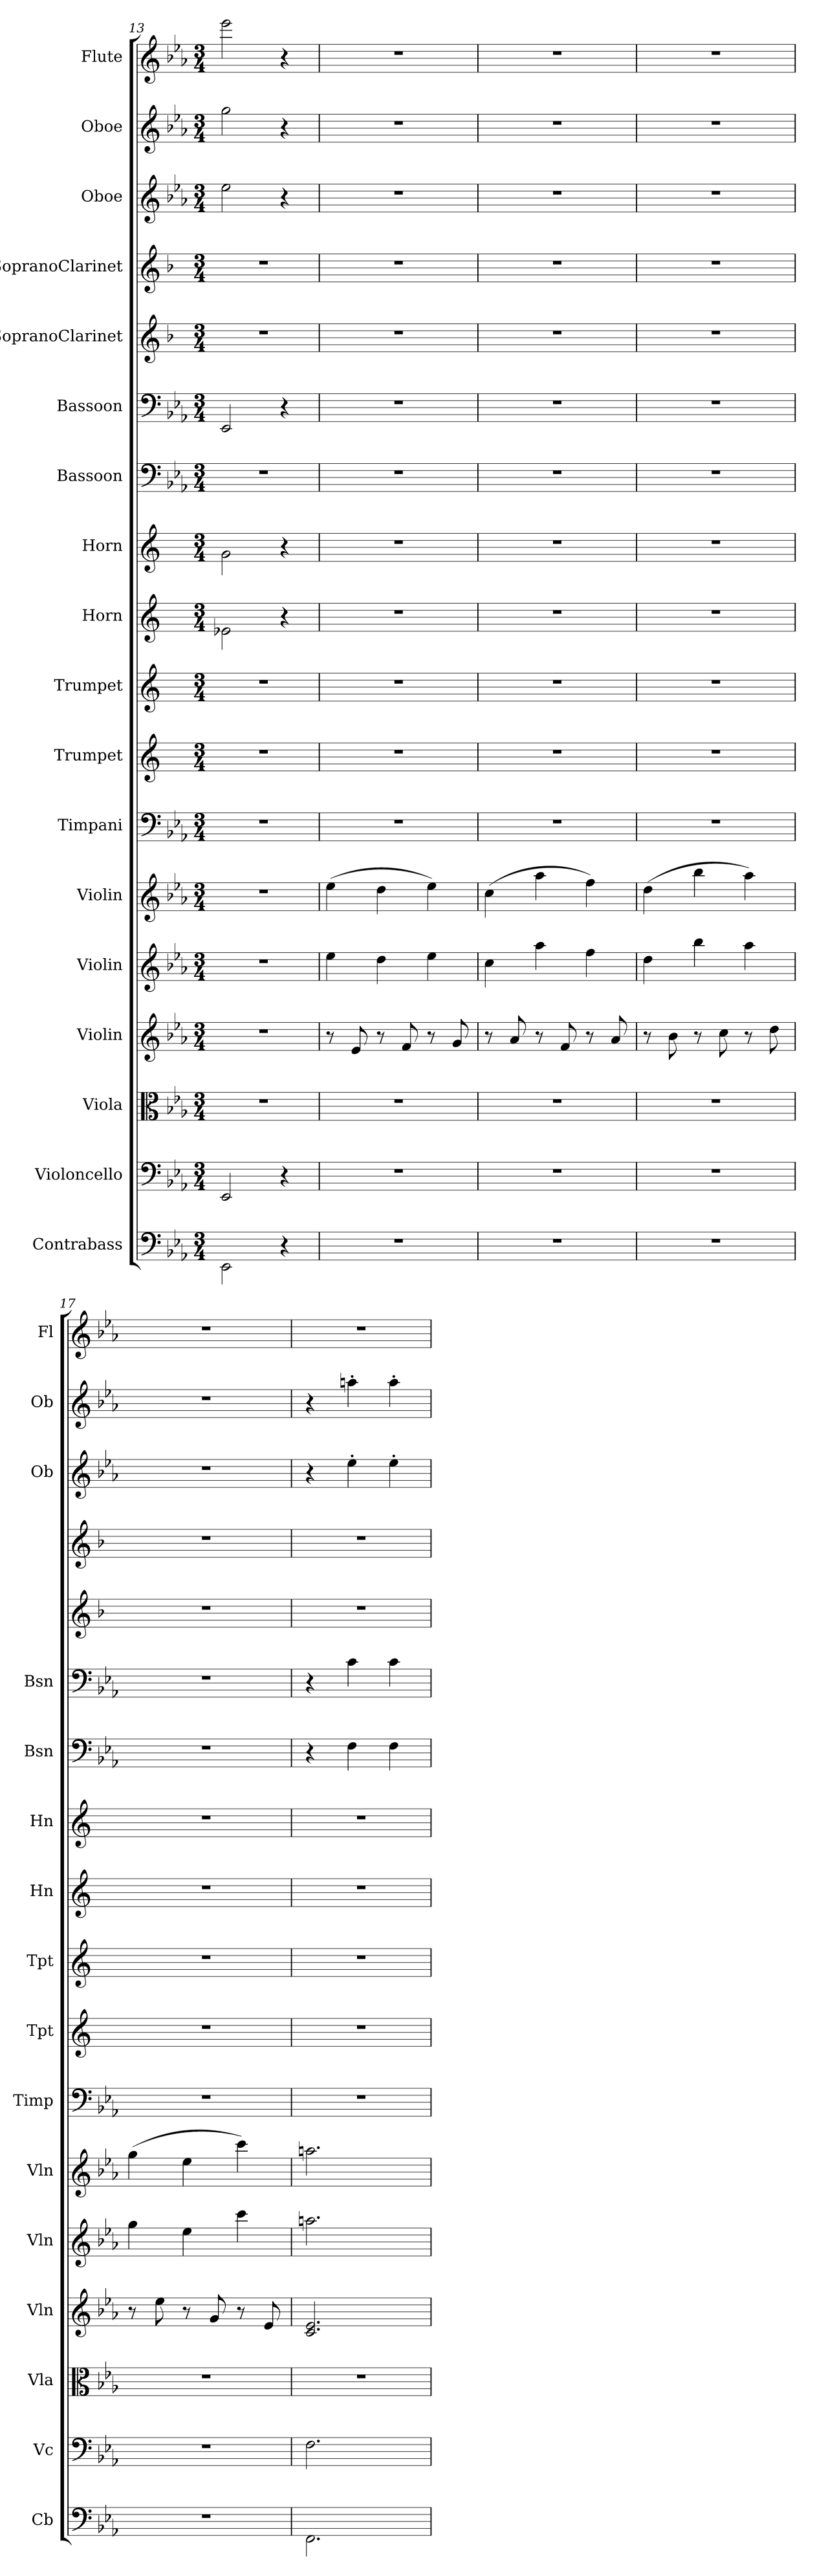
**kern	**kern	**kern	**kern	**kern	**kern	**kern	**kern	**kern	**kern	**kern	**kern	**kern	**kern	**kern	**kern	**kern	**kern
*part18	*part17	*part16	*part15	*part14	*part13	*part12	*part11	*part10	*part9	*part8	*part7	*part6	*part5	*part4	*part3	*part2	*part1
*staff18	*staff17	*staff16	*staff15	*staff14	*staff13	*staff12	*staff11	*staff10	*staff9	*staff8	*staff7	*staff6	*staff5	*staff4	*staff3	*staff2	*staff1
*I"Contrabass	*I"Violoncello	*I"Viola	*I"Violin	*I"Violin	*I"Violin	*I"Timpani	*I"Trumpet	*I"Trumpet	*I"Horn	*I"Horn	*I"Bassoon	*I"Bassoon	*I"SopranoClarinet	*I"SopranoClarinet	*I"Oboe	*I"Oboe	*I"Flute
*I'Cb	*I'Vc	*I'Vla	*I'Vln	*I'Vln	*I'Vln	*I'Timp	*I'Tpt	*I'Tpt	*I'Hn	*I'Hn	*I'Bsn	*I'Bsn	*	*	*I'Ob	*I'Ob	*I'Fl
*clefF4	*clefF4	*clefC3	*clefG2	*clefG2	*clefG2	*clefF4	*clefG2	*clefG2	*clefG2	*clefG2	*clefF4	*clefF4	*clefG2	*clefG2	*clefG2	*clefG2	*clefG2
*k[b-e-a-]	*k[b-e-a-]	*k[b-e-a-]	*k[b-e-a-]	*k[b-e-a-]	*k[b-e-a-]	*k[b-e-a-]	*k[]	*k[]	*k[]	*k[]	*k[b-e-a-]	*k[b-e-a-]	*k[b-]	*k[b-]	*k[b-e-a-]	*k[b-e-a-]	*k[b-e-a-]
*M3/4	*M3/4	*M3/4	*M3/4	*M3/4	*M3/4	*M3/4	*M3/4	*M3/4	*M3/4	*M3/4	*M3/4	*M3/4	*M3/4	*M3/4	*M3/4	*M3/4	*M3/4
=13	=13	=13	=13	=13	=13	=13	=13	=13	=13	=13	=13	=13	=13	=13	=13	=13	=13
2EE-\	2EE-/	2.r	2.r	2.r	2.r	2.r	2.r	2.r	2e-X\	2g\	2.r	2EE-/	2.r	2.r	2ee-\	2gg\	2eee-\
4r	4r	.	.	.	.	.	.	.	4r	4r	.	4r	.	.	4r	4r	4r
=14	=14	=14	=14	=14	=14	=14	=14	=14	=14	=14	=14	=14	=14	=14	=14	=14	=14
2.r	2.r	2.r	8r	4ee-\	(4ee-\	2.r	2.r	2.r	2.r	2.r	2.r	2.r	2.r	2.r	2.r	2.r	2.r
.	.	.	8e-/	.	.	.	.	.	.	.	.	.	.	.	.	.	.
.	.	.	8r	4dd\	4dd\	.	.	.	.	.	.	.	.	.	.	.	.
.	.	.	8f/	.	.	.	.	.	.	.	.	.	.	.	.	.	.
.	.	.	8r	4ee-\	4ee-\)	.	.	.	.	.	.	.	.	.	.	.	.
.	.	.	8g/	.	.	.	.	.	.	.	.	.	.	.	.	.	.
=15	=15	=15	=15	=15	=15	=15	=15	=15	=15	=15	=15	=15	=15	=15	=15	=15	=15
2.r	2.r	2.r	8r	4cc\	(4cc\	2.r	2.r	2.r	2.r	2.r	2.r	2.r	2.r	2.r	2.r	2.r	2.r
.	.	.	8a-/	.	.	.	.	.	.	.	.	.	.	.	.	.	.
.	.	.	8r	4aa-\	4aa-\	.	.	.	.	.	.	.	.	.	.	.	.
.	.	.	8f/	.	.	.	.	.	.	.	.	.	.	.	.	.	.
.	.	.	8r	4ff\	4ff\)	.	.	.	.	.	.	.	.	.	.	.	.
.	.	.	8a-/	.	.	.	.	.	.	.	.	.	.	.	.	.	.
=16	=16	=16	=16	=16	=16	=16	=16	=16	=16	=16	=16	=16	=16	=16	=16	=16	=16
2.r	2.r	2.r	8r	4dd\	(4dd\	2.r	2.r	2.r	2.r	2.r	2.r	2.r	2.r	2.r	2.r	2.r	2.r
.	.	.	8b-\	.	.	.	.	.	.	.	.	.	.	.	.	.	.
.	.	.	8r	4bb-\	4bb-\	.	.	.	.	.	.	.	.	.	.	.	.
.	.	.	8cc\	.	.	.	.	.	.	.	.	.	.	.	.	.	.
.	.	.	8r	4aa-\	4aa-\)	.	.	.	.	.	.	.	.	.	.	.	.
.	.	.	8dd\	.	.	.	.	.	.	.	.	.	.	.	.	.	.
=17	=17	=17	=17	=17	=17	=17	=17	=17	=17	=17	=17	=17	=17	=17	=17	=17	=17
2.r	2.r	2.r	8r	4gg\	(4gg\	2.r	2.r	2.r	2.r	2.r	2.r	2.r	2.r	2.r	2.r	2.r	2.r
.	.	.	8ee-\	.	.	.	.	.	.	.	.	.	.	.	.	.	.
.	.	.	8r	4ee-\	4ee-\	.	.	.	.	.	.	.	.	.	.	.	.
.	.	.	8g/	.	.	.	.	.	.	.	.	.	.	.	.	.	.
.	.	.	8r	4ccc\	4ccc\)	.	.	.	.	.	.	.	.	.	.	.	.
.	.	.	8e-/	.	.	.	.	.	.	.	.	.	.	.	.	.	.
=18	=18	=18	=18	=18	=18	=18	=18	=18	=18	=18	=18	=18	=18	=18	=18	=18	=18
2.FF\	2.F\	2.r	2.c/ 2.e-/	2.aan\	2.aan\	2.r	2.r	2.r	2.r	2.r	4r	4r	2.r	2.r	4r	4r	2.r
.	.	.	.	.	.	.	.	.	.	.	4F\	4c\	.	.	4ee-'\	4aan'\	.
.	.	.	.	.	.	.	.	.	.	.	4F\	4c\	.	.	4ee-'\	4aa'\	.
=	=	=	=	=	=	=	=	=	=	=	=	=	=	=	=	=	=
*-	*-	*-	*-	*-	*-	*-	*-	*-	*-	*-	*-	*-	*-	*-	*-	*-	*-
